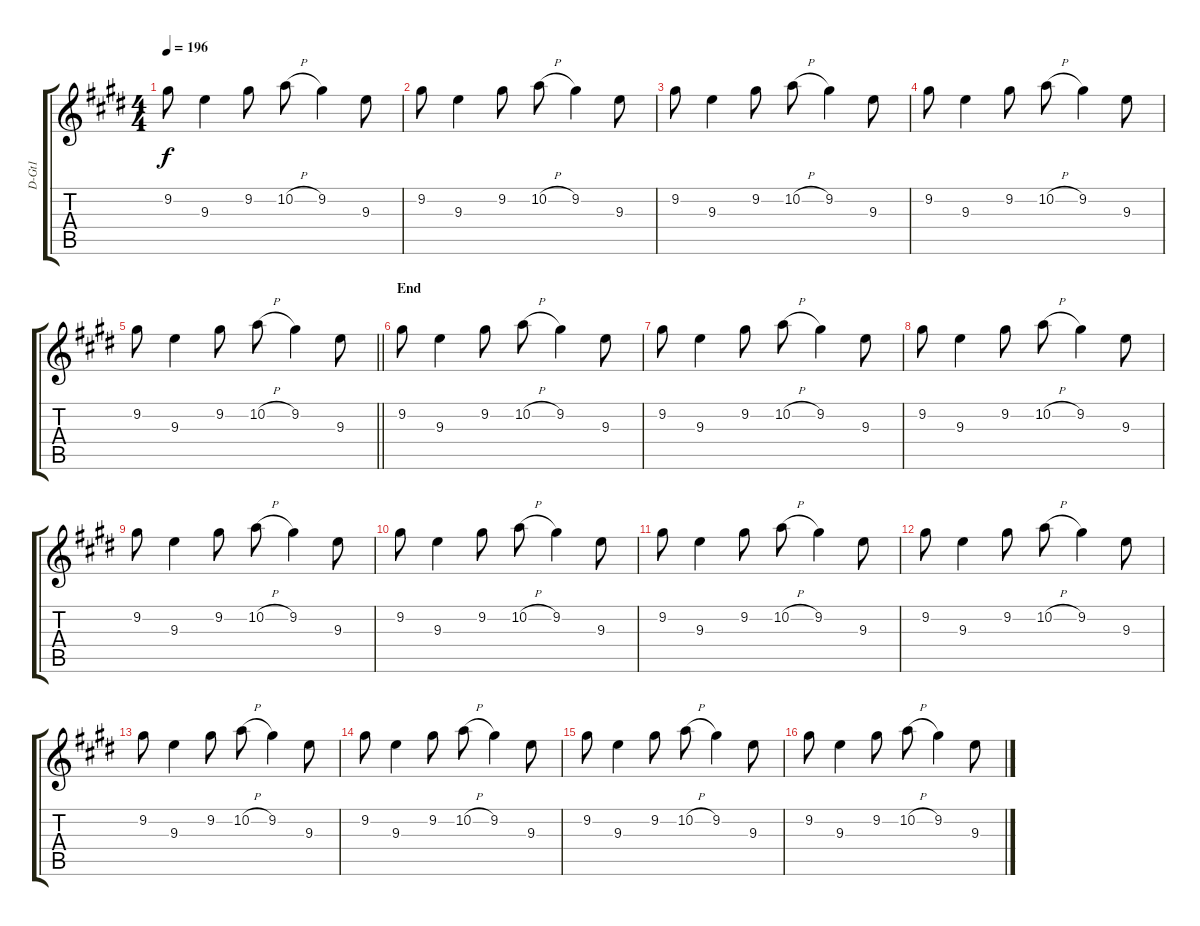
\track ("D-Gt1" "D-Gt1") {instrument distortionguitar}
\staff {score tabs}
\tuning (E4 B3 G3 D3 A2 E2) {hide}
\ts (4 4)
\tempo 196
\clef g2
\ks e
9.2.8{dy f} 9.3.4 9.2.8 10.2{h}.8 9.2.4 9.3.8 |
9.2.8 9.3.4 9.2.8 10.2{h}.8 9.2.4 9.3.8 |
9.2.8 9.3.4 9.2.8 10.2{h}.8 9.2.4 9.3.8 |
9.2.8 9.3.4 9.2.8 10.2{h}.8 9.2.4 9.3.8 |
\barLineRight lightlight
9.2.8 9.3.4 9.2.8 10.2{h}.8 9.2.4 9.3.8 |
\section ("" "End")
9.2.8 9.3.4 9.2.8 10.2{h}.8 9.2.4 9.3.8 |
9.2.8 9.3.4 9.2.8 10.2{h}.8 9.2.4 9.3.8 |
9.2.8 9.3.4 9.2.8 10.2{h}.8 9.2.4 9.3.8 |
9.2.8 9.3.4 9.2.8 10.2{h}.8 9.2.4 9.3.8 |
9.2.8 9.3.4 9.2.8 10.2{h}.8 9.2.4 9.3.8 |
9.2.8 9.3.4 9.2.8 10.2{h}.8 9.2.4 9.3.8 |
9.2.8 9.3.4 9.2.8 10.2{h}.8 9.2.4 9.3.8 |
9.2.8 9.3.4 9.2.8 10.2{h}.8 9.2.4 9.3.8 |
9.2.8 9.3.4 9.2.8 10.2{h}.8 9.2.4 9.3.8 |
9.2.8 9.3.4 9.2.8 10.2{h}.8 9.2.4 9.3.8 |
9.2.8 9.3.4 9.2.8 10.2{h}.8 9.2.4 9.3.8
